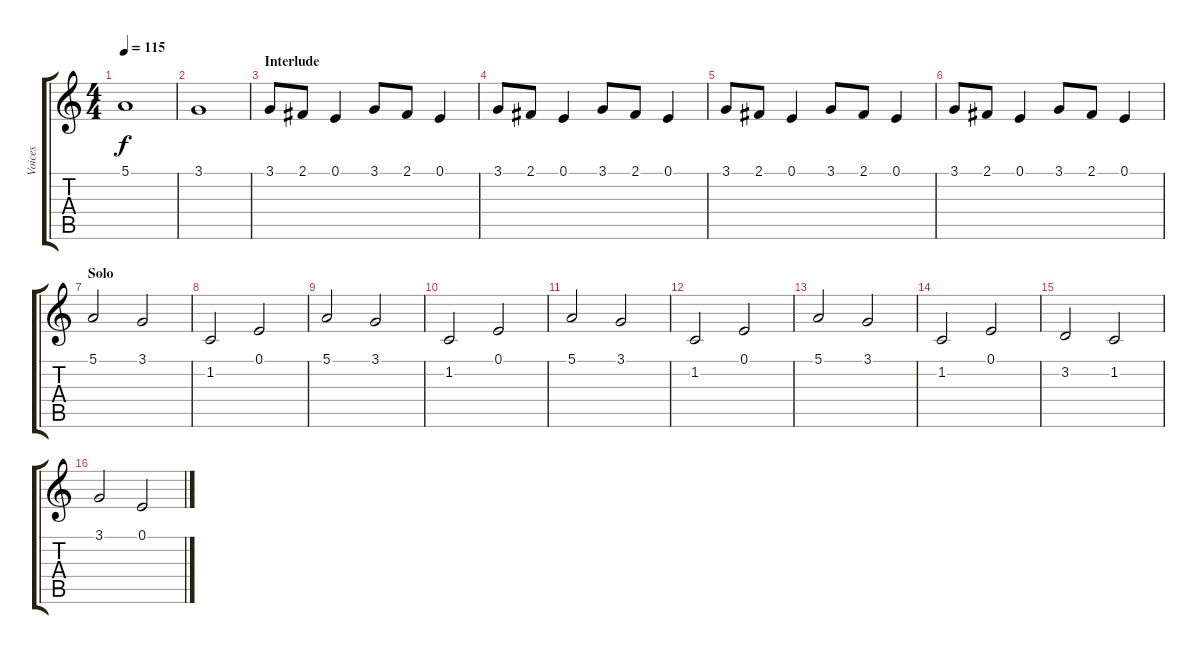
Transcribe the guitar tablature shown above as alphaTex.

\track ("Voices" "Voices") {instrument choiraahs}
\staff {score tabs}
\tuning (E4 B3 G3 D3 A2 E2) {hide}
\ts (4 4)
\tempo 115
\clef g2
\ks c
5.1.1{dy f} |
3.1.1 |
\section ("" "Interlude")
3.1.8 2.1.8 0.1.4 3.1.8 2.1.8 0.1.4 |
3.1.8 2.1.8 0.1.4 3.1.8 2.1.8 0.1.4 |
3.1.8 2.1.8 0.1.4 3.1.8 2.1.8 0.1.4 |
3.1.8 2.1.8 0.1.4 3.1.8 2.1.8 0.1.4 |
\section ("" "Solo")
5.1.2 3.1.2 |
1.2.2 0.1.2 |
5.1.2 3.1.2 |
1.2.2 0.1.2 |
5.1.2 3.1.2 |
1.2.2 0.1.2 |
5.1.2 3.1.2 |
1.2.2 0.1.2 |
3.2.2 1.2.2 |
3.1.2 0.1.2
